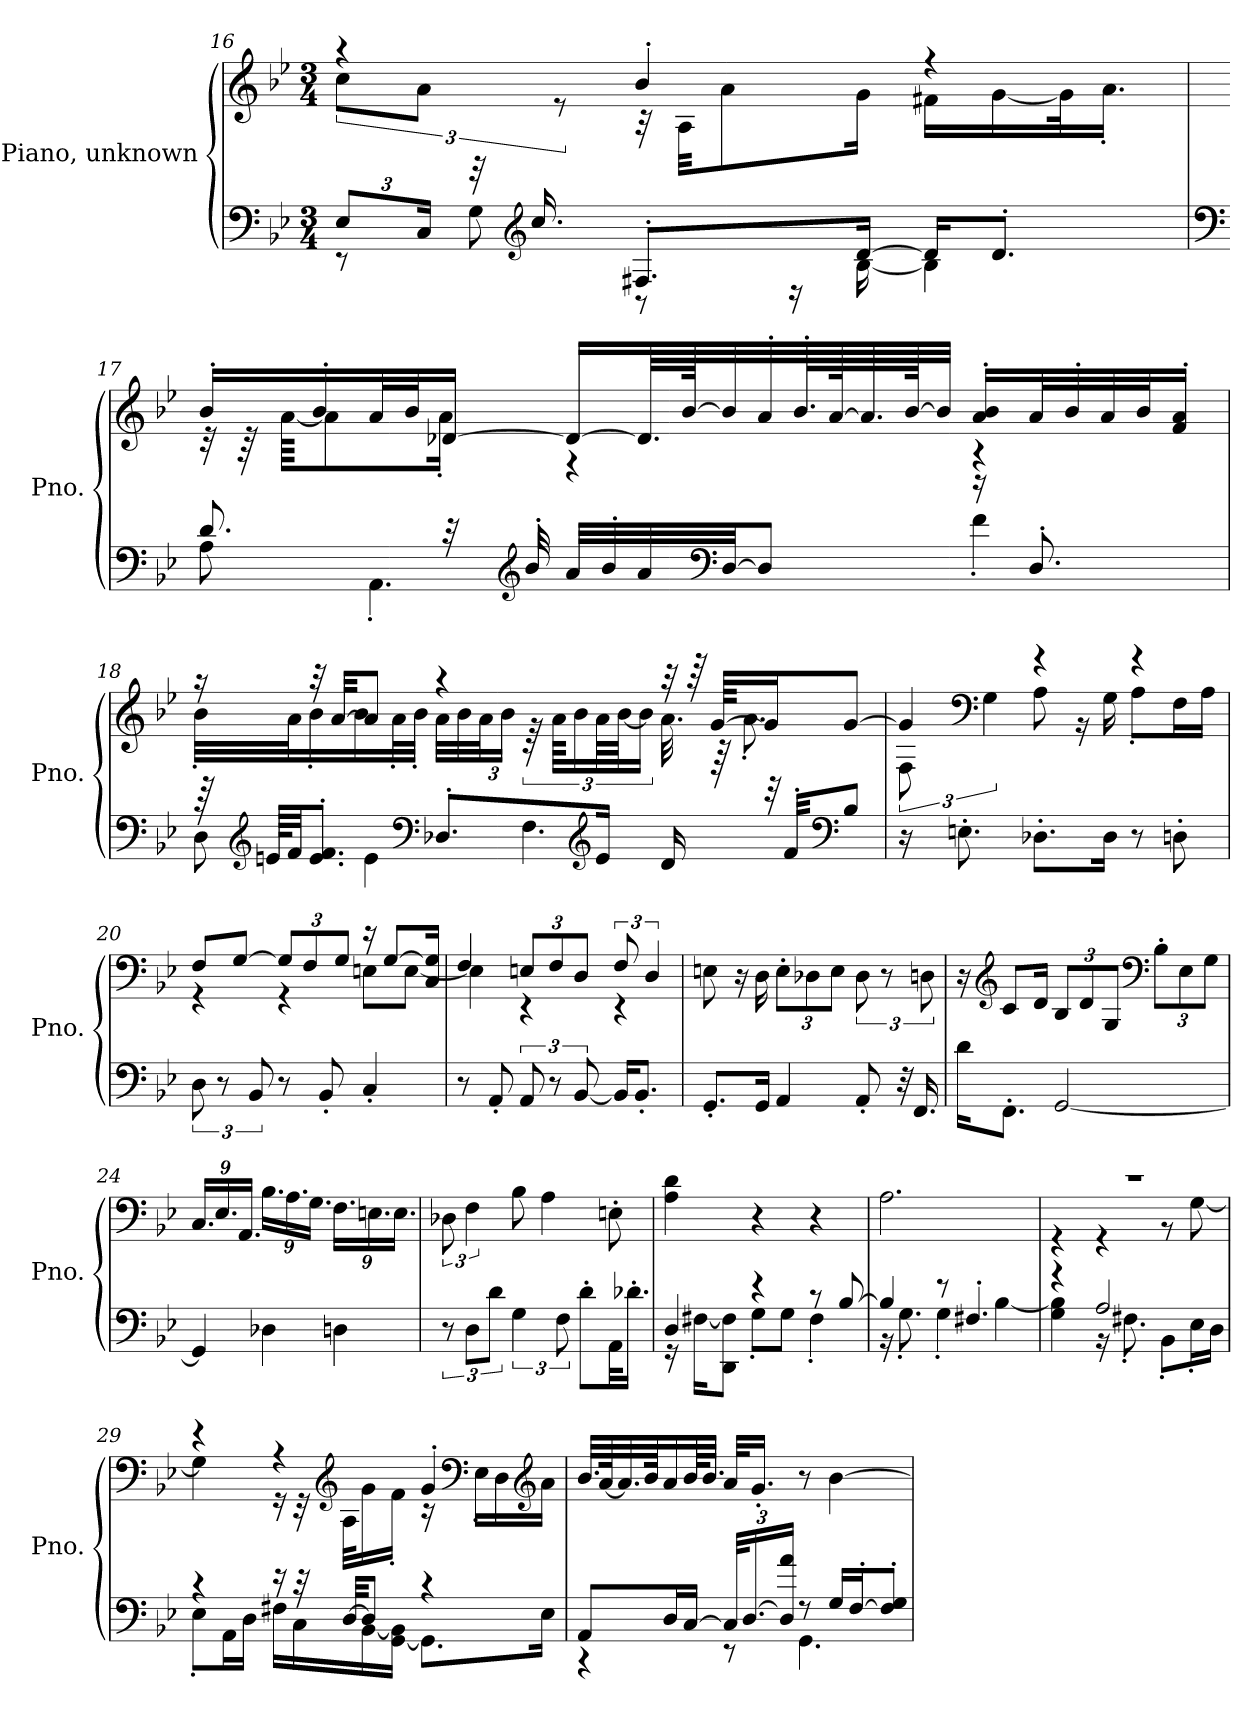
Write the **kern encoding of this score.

**kern	**kern
*part1	*part1
*staff2	*staff1
*I"Piano, unknown	*
*I'Pno.	*
!!LO:LB:g=z
*clefF4	*clefG2
*k[b-e-]	*k[b-e-]
*M3/4	*M3/4
*Xbrackettup	*
=16	=16
*^	*^
12E-/L	8r	4r	12cc\L
24C/Jk	.	.	12a\J
32r	8G\	.	.
*clefG2	*	*	*
16.cc/	.	.	.
.	.	.	12r
8.F#X'/L	8r	4b-'/	32r
.	.	.	32A\KKL
.	.	.	8a\
.	16r	.	.
[16d/Jk	[16B-\	.	16g\Jk
16d/KL]	4B-\]	4r	16f#X\LL
8.d'/J	.	.	[16g\
.	.	.	32g\K]
.	.	.	16.a'\JJ
!!LO:PB:g=z	!!
=17	=17	=17	=17
*clefF4	*	*	*
8.d/	8A\	16b-'/LL	32r
.	.	.	64r
.	.	.	[64a\KKKL
.	.	16b-'/	8a\]
.	4.AA'\	32a/L	.
.	.	32b-/J	.
32r	.	[16d-X/JJ	16a'\Jk
*clefG2	*	*	*
32b-'/	.	.	.
32a/LLL	.	16d-/LL_	4r
32b-'/	.	.	.
32a/	.	64.d-/LL]	.
.	.	[128b-/JK	.
*clefF4	*	*	*
[32D/JJ	.	32b-/]	.
8D/J]	.	32a'/	.
.	.	64.b-'/L	.
.	.	[128a/K	.
.	.	64.a/]	.
.	.	[128b-/JK	.
.	.	32b-/JJJ]	.
16r	4f'\	16a/' 16b-/'LL	4r
8.D'/	.	32a/L	.
.	.	32b-'/	.
.	.	32a/	.
.	.	32b-/J	.
.	.	16f/' 16a/'JJ	.
!!LO:LB:g=z	!!
=18	=18	=18	=18
64r	8D\	16r	32b-'\LLL
*clefG2	*	*	*
64en/KLLL	.	.	.
32f/JJ	.	.	32a\J
8.e/' 8.f/'J	.	32r	16b-'\
.	.	[32a/KKL	.
.	4e\	8a/J]	16b-\
.	.	.	32a'\L
.	.	.	32b-'\JJJ
*clefF4	*	*	*
8.D-X'/L	.	4r	32a\LLL
.	.	.	32b-\
*	*	*	*Xbrackettup
.	.	.	48a\J
.	.	.	24b-\JJ
*	*	*	*brackettup
.	4.F\	.	96r
.	.	.	96a\KKLL
.	.	.	24b-\
*clefG2	*	*	*
*	*	*	*Xbrackettup
16e/Jk	.	.	96a\LL
.	.	.	[96b-\JJ
.	.	.	24b-\JJ]
16d/	.	32r	32.a\
.	.	64r	.
.	.	[64g/KKLL	64r
32r	.	16g/J]	8.a'\
32f'/KKL	.	.	.
*clefF4	*	*	*
8B-/J	.	[8g/J	.
*v	*v	*	*
=19	=19	=19
*	*	*brackettup
16r	4g/]	12F\
8.En'\	.	.
*	*clefF4	*
.	.	6G\
8.D-X'\L	4r	8A\
.	.	16r
16D-\Jk	.	16G\
8r	4r	8A'\L
8Dn'\	.	16F\L
.	.	16A\JJ
!!LO:LB:g=z	!!
=20	=20	=20
*brackettup	*	*
12D\	8F/L	4r
12r	.	.
.	[8G/J	.
12BB-/	.	.
*	*Xbrackettup	*
8r	12G/L]	4r
.	12F/	.
8BB-'/	.	.
.	12G/J	.
4C'/	16r	8En\L
.	[8G/L	.
.	.	[8E\J
.	16C/ 16G/]Jk	.
=21	=21	=21
8r	4F/	4E\]
8AA'/	.	.
12AA/	12En/L	4r
12r	12F/	.
[12BB-/	12D/J	.
*	*brackettup	*
16BB-/KL]	12F/	4r
8.BB-'/J	.	.
.	6D/	.
*	*v	*v
=22	=22
8.GG'/L	8En\
.	16r
16GG/Jk	16D\
*	*Xbrackettup
4AA/	12E'\L
.	12D-X\
.	12E\J
*	*brackettup
8AA'/	12D-\
.	12r
32r	.
16.FF/	.
.	12Dn\
!!LO:LB:g=z
=23	=23
16d\KL	16r
*	*clefG2
8.FF'\J	8c/L
.	16d/Jk
*	*Xbrackettup
[2GG/	12B-/L
.	12d/
.	12G/J
*	*clefF4
.	12B-'\L
.	12E-\
.	12G\J
=24	=24
4GG/]	18.C/LL
.	18.E-/
.	18.AA/JJ
4D-X\	18.B-\LL
.	18.A\
.	18.G\JJ
4Dn\	18.F\LL
.	18.En\
.	18.E\JJ
=25	=25
*	*brackettup
12r	12D-X\
12D\L	6F\
12d\J	.
6G\	8B-\
.	4A\
12F\	.
8d'\L	.
32AA\KL	8En'\
16.d-X'\JJ	.
!!LO:LB:g=z
=26	=26
*^	*
4D/	16r	4A\ 4d\
.	[16F#X\KL	.
.	8DD\ 8F#\]J	.
4r	8G'\L	4r
.	8G\J	.
8r	4F#'\	4r
[8B-/	.	.
=27	=27	=27
4B-/]	16r	2.A\
.	8.G'\	.
8r	4G'\	.
4.F#X'/	.	.
.	[4B-\	.
=28	=28	=28
*	*	*^
4r	4G\ 4B-\]	2.r	4r
2A/	16r	.	4r
.	8.F#X'\	.	.
.	8BB-'\L	.	8r
.	16E-'\L	.	[8G\
.	16D\JJ	.	.
!!LO:LB:g=z	!!
=29	=29	=29	=29
4r	8E-'\L	4r	4G\]
.	16AA\L	.	.
.	16D\JJ	.	.
16r	16F#X\LL	4r	16r
32r	16C'\	.	32r
*	*	*clefG2	*
[32D/KKL	.	.	32A\KLL
8D/J]	[16BB-\	.	16g\
.	[16GG\ 16BB-\]JJ	.	16f'\JJ
4r	8.GG\L]	4g'/	16r
*	*	*clefF4	*
.	.	.	16E-'\LL
.	.	.	16D\
*	*	*clefG2	*
.	16E-\Jk	.	16a\JJ
*	*	*v	*v
=30	=30	=30
8AA/L	4r	32.b-/LLL
.	.	[64a/K
.	.	32.a/]
.	.	64b-/JK
16D/L	.	16a/
[16C/JJ	.	64b-/KL
.	.	32.b-/JJJ
*Xbrackettup	*	*
48C/KLL]	8r	32a/KLL
[24.D/	.	.
.	.	16.g'/JJ
24D/] 24a/JJ	.	.
8r	4.GG\	8r
16G/LL	.	[4b-\
[16F'/J	.	.
8F/]' 8G/'J	.	.
*v	*v	*
=	=
*-	*-
